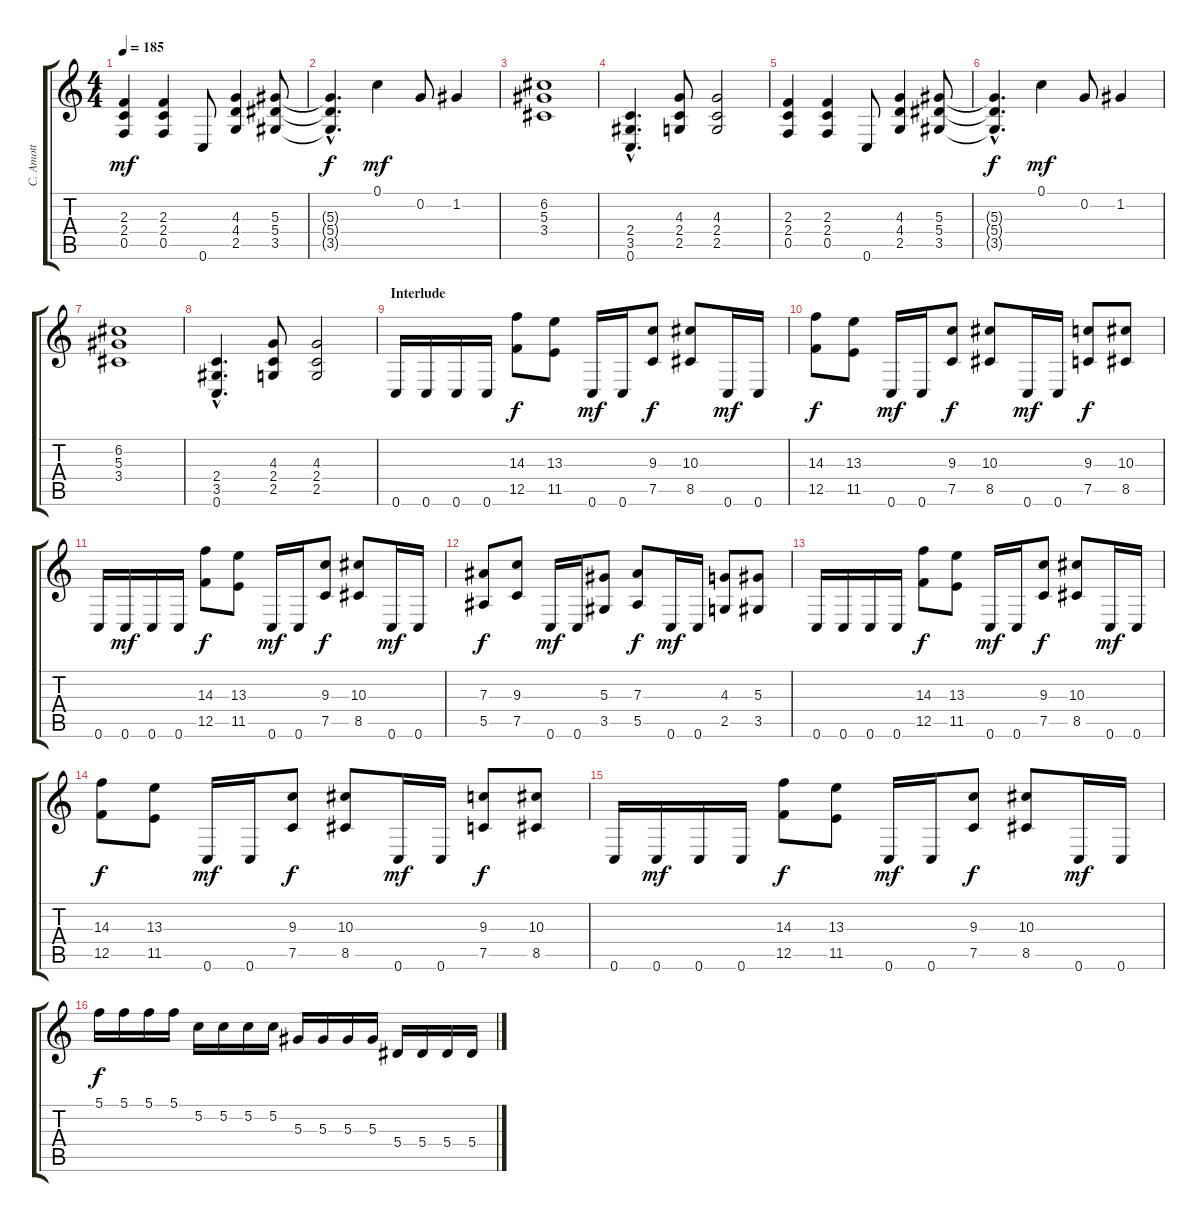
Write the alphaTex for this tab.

\track ("C. Amott" "C. Amott") {instrument distortionguitar}
\staff {score tabs}
\tuning (C4 G3 Eb3 Bb2 F2 C2) {hide}
\ts (4 4)
\tempo 185
\clef g2
\ks c
(2.3 2.4 0.5).4{dy mf} (2.3 2.4 0.5).4 0.6.8 (4.3 4.4 2.5).4 (5.3 5.4 3.5).8 |
(5.3{hac t} 5.4{hac t} 3.5{hac t}).4{d dy f} 0.1.4{dy mf} 0.2.8 1.2.4 |
(6.2 5.3 3.4).1 |
(2.4{hac} 3.5{hac} 0.6{hac}).4{d} (4.3 2.4 2.5).8 (4.3 2.4 2.5).2 |
(2.3 2.4 0.5).4 (2.3 2.4 0.5).4 0.6.8 (4.3 4.4 2.5).4 (5.3 5.4 3.5).8 |
(5.3{hac t} 5.4{hac t} 3.5{hac t}).4{d dy f} 0.1.4{dy mf} 0.2.8 1.2.4 |
(6.2 5.3 3.4).1 |
(2.4{hac} 3.5{hac} 0.6{hac}).4{d} (4.3 2.4 2.5).8 (4.3 2.4 2.5).2 |
\section ("" "Interlude")
0.6.16 0.6.16 0.6.16 0.6.16 (14.3 12.5).8{dy f} (13.3 11.5).8 0.6.16{dy mf} 0.6.16 (9.3 7.5).8{dy f} (10.3 8.5).8 0.6.16{dy mf} 0.6.16 |
(14.3 12.5).8{dy f} (13.3 11.5).8 0.6.16{dy mf} 0.6.16 (9.3 7.5).8{dy f} (10.3 8.5).8 0.6.16{dy mf} 0.6.16 (9.3 7.5).8{dy f} (10.3 8.5).8 |
0.6.16 0.6.16{dy mf} 0.6.16 0.6.16 (14.3 12.5).8{dy f} (13.3 11.5).8 0.6.16{dy mf} 0.6.16 (9.3 7.5).8{dy f} (10.3 8.5).8 0.6.16{dy mf} 0.6.16 |
(7.3 5.5).8{dy f} (9.3 7.5).8 0.6.16{dy mf} 0.6.16 (5.3 3.5).8 (7.3 5.5).8{dy f} 0.6.16{dy mf} 0.6.16 (4.3 2.5).8 (5.3 3.5).8 |
0.6.16 0.6.16 0.6.16 0.6.16 (14.3 12.5).8{dy f} (13.3 11.5).8 0.6.16{dy mf} 0.6.16 (9.3 7.5).8{dy f} (10.3 8.5).8 0.6.16{dy mf} 0.6.16 |
(14.3 12.5).8{dy f} (13.3 11.5).8 0.6.16{dy mf} 0.6.16 (9.3 7.5).8{dy f} (10.3 8.5).8 0.6.16{dy mf} 0.6.16 (9.3 7.5).8{dy f} (10.3 8.5).8 |
0.6.16 0.6.16{dy mf} 0.6.16 0.6.16 (14.3 12.5).8{dy f} (13.3 11.5).8 0.6.16{dy mf} 0.6.16 (9.3 7.5).8{dy f} (10.3 8.5).8 0.6.16{dy mf} 0.6.16 |
5.1.16{dy f instrument guitarharmonics} 5.1.16 5.1.16 5.1.16 5.2.16 5.2.16 5.2.16 5.2.16 5.3.16 5.3.16 5.3.16 5.3.16 5.4.16 5.4.16 5.4.16 5.4.16
